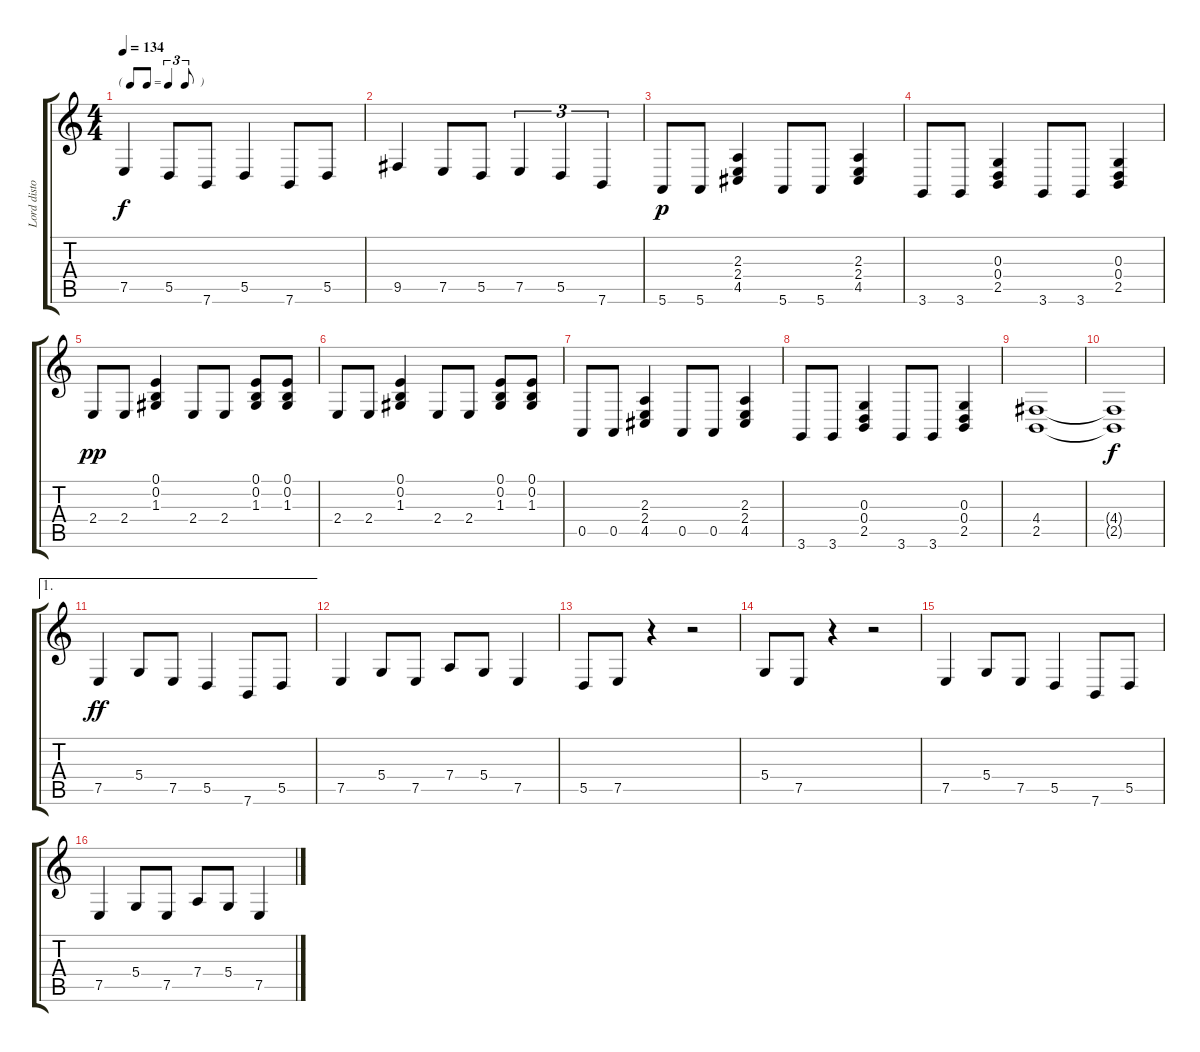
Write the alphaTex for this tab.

\track ("Lord distorted organ" "Lord disto") {instrument rockorgan}
\staff {score tabs}
\tuning (E4 B3 G3 D3 A2 E2) {hide}
\ts (4 4)
\tf triplet8th
\tempo 134
\clef g2
\ks c
7.5.4{dy f} 5.5.8 7.6.8 5.5.4 7.6.8 5.5.8 |
9.5.4 7.5.8 5.5.8 7.5.4{tu (3 2)} 5.5.4{tu (3 2)} 7.6.4{tu (3 2)} |
5.6.8{dy p} 5.6.8 (2.3 2.4 4.5).4 5.6.8 5.6.8 (2.3 2.4 4.5).4 |
3.6.8 3.6.8 (0.3 0.4 2.5).4 3.6.8 3.6.8 (0.3 0.4 2.5).4 |
2.4.8{dy pp} 2.4.8 (0.1 0.2 1.3).4 2.4.8 2.4.8 (0.1 0.2 1.3).8 (0.1 0.2 1.3).8 |
2.4.8 2.4.8 (0.1 0.2 1.3).4 2.4.8 2.4.8 (0.1 0.2 1.3).8 (0.1 0.2 1.3).8 |
0.5.8 0.5.8 (2.3 2.4 4.5).4 0.5.8 0.5.8 (2.3 2.4 4.5).4 |
3.6.8 3.6.8 (0.3 0.4 2.5).4 3.6.8 3.6.8 (0.3 0.4 2.5).4 |
(4.4 2.5).1 |
(4.4{t} 2.5{t}).1{dy f} |
\ae 1
7.5.4{dy ff} 5.4.8 7.5.8 5.5.4 7.6.8 5.5.8 |
7.5.4 5.4.8 7.5.8 7.4.8 5.4.8 7.5.4 |
5.5.8 7.5.8 r.4 r.2 |
5.4.8 7.5.8 r.4 r.2 |
7.5.4 5.4.8 7.5.8 5.5.4 7.6.8 5.5.8 |
7.5.4 5.4.8 7.5.8 7.4.8 5.4.8 7.5.4
